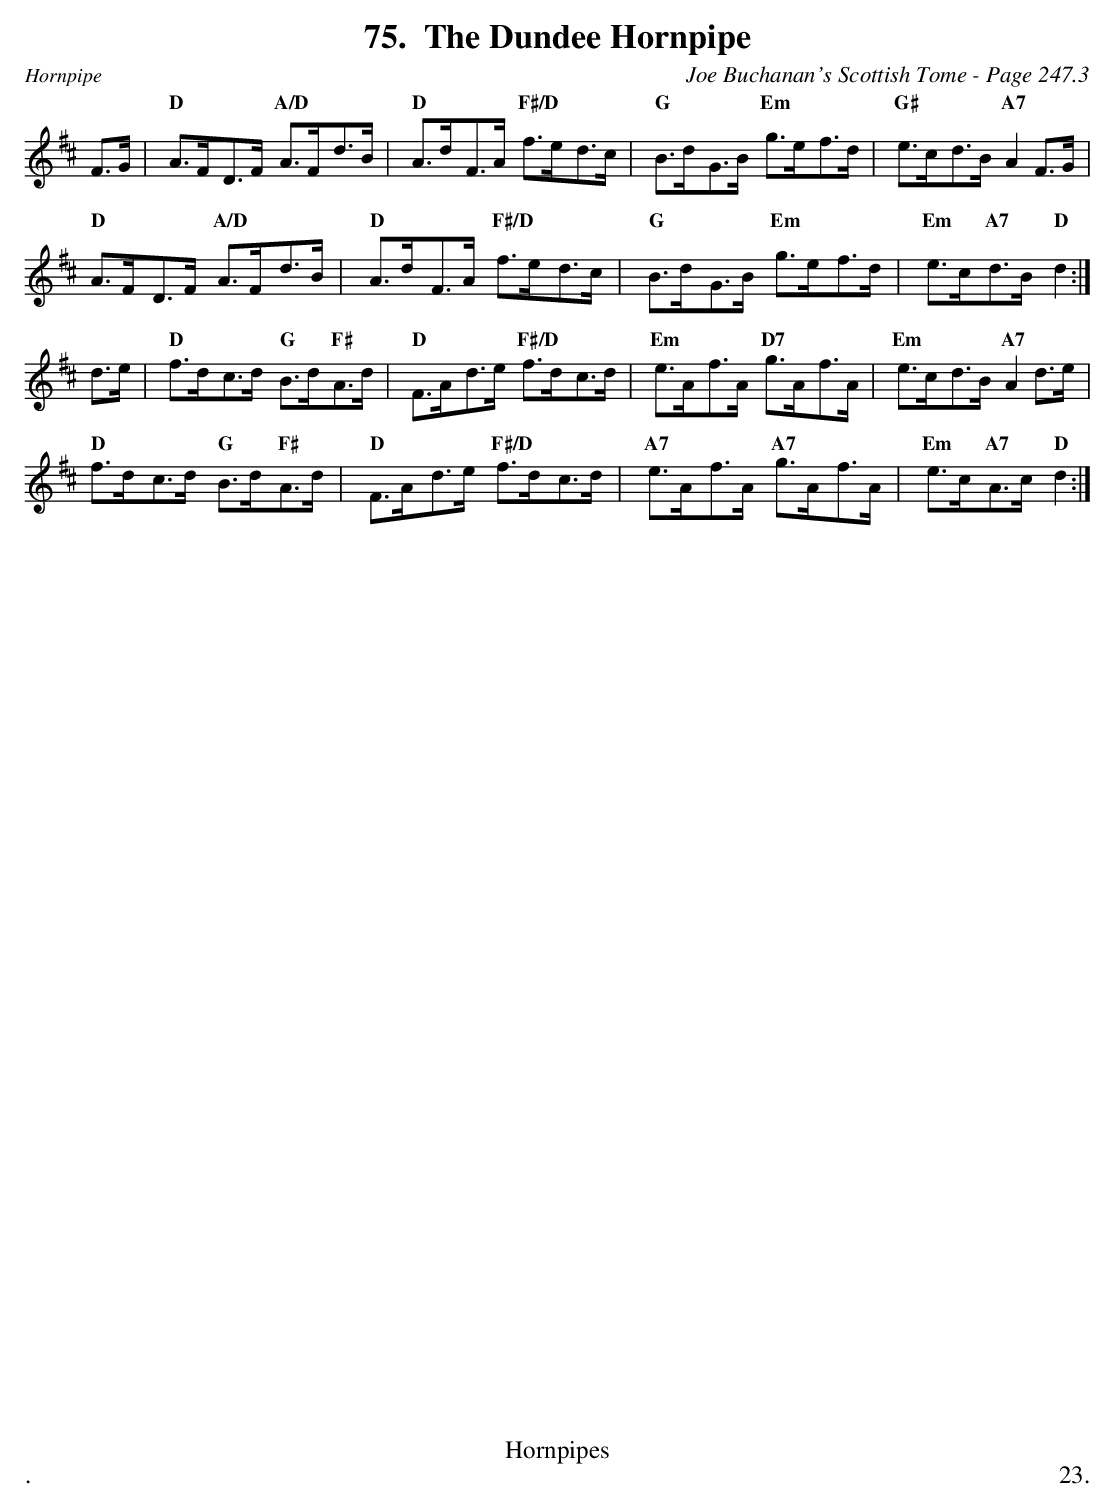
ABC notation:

X:1
T:Dundee Hornpipe, The
C:Joe Buchanan's Scottish Tome - Page 247.3
L:1/8M:4/4
K:D
F>G | "D"A>FD>F "A/D"A>Fd>B | "D"A>dF>A "F#/D"f>ed>c | "G"B>dG>B "Em"g>ef>d | "G#"e>cd>B "A7"A2 F>G |
"D"A>FD>F "A/D"A>Fd>B | "D"A>dF>A "F#/D"f>ed>c | "G"B>dG>B "Em"g>ef>d | "Em"e>c"A7"d>B "D"d2 :|
d>e | "D"f>dc>d "G"B>d"F#"A>d | "D"F>Ad>e "F#/D"f>dc>d | "Em"e>Af>A "D7"g>Af>A | "Em"e>cd>B "A7"A2 d>e |
"D"f>dc>d "G"B>d"F#"A>d | "D"F>Ad>e "F#/D"f>dc>d | "A7"e>Af>A "A7"g>Af>A | "Em"e>c"A7"A>c "D"d2 :|
